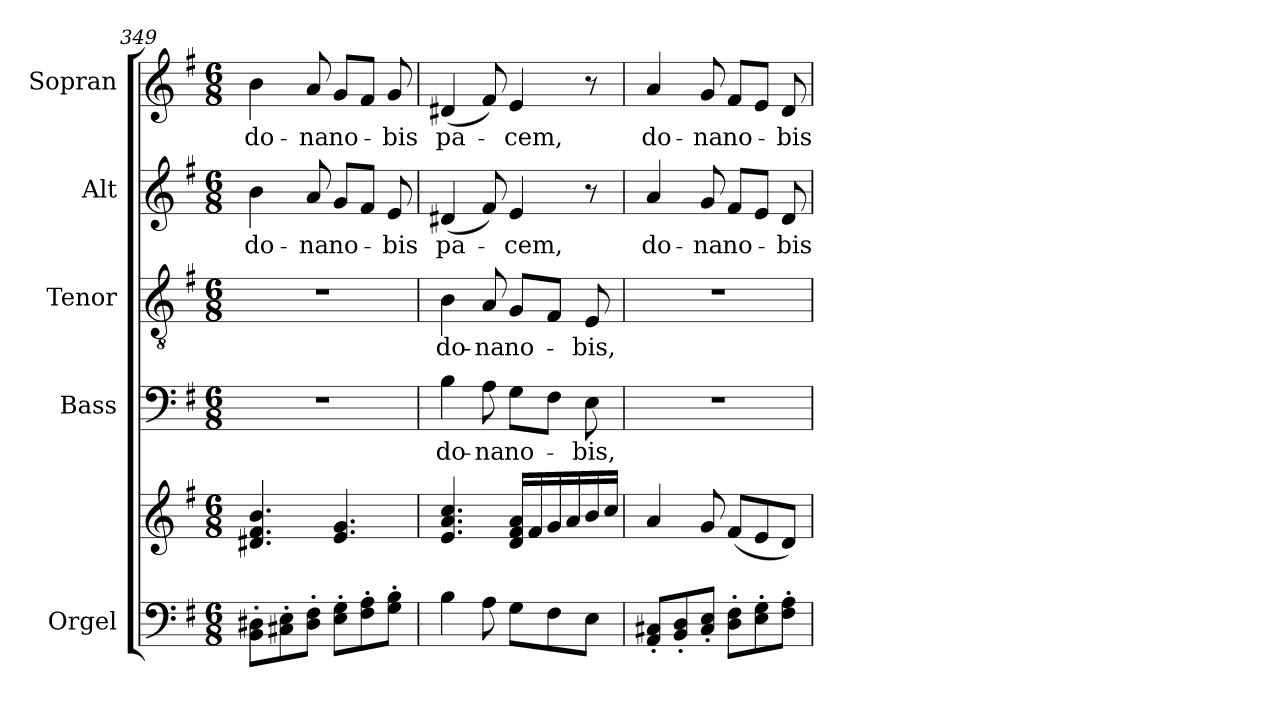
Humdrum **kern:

**kern	**kern	**kern	**text	**kern	**text	**kern	**text	**kern	**text
*part5	*part5	*part4	*part4	*part3	*part3	*part2	*part2	*part1	*part1
*staff6	*staff5	*staff4	*staff4	*staff3	*staff3	*staff2	*staff2	*staff1	*staff1
*I"Orgel	*	*I"Bass	*	*I"Tenor	*	*I"Alt	*	*I"Sopran	*
*I'Org.	*	*I'B.	*	*I'T.	*	*I'A.	*	*I'S.	*
*clefF4	*clefG2	*clefF4	*	*clefGv2	*	*clefG2	*	*clefG2	*
*k[f#]	*k[f#]	*k[f#]	*	*k[f#]	*	*k[f#]	*	*k[f#]	*
*G:	*G:	*G:	*	*G:	*	*G:	*	*G:	*
*M6/8	*M6/8	*M6/8	*	*M6/8	*	*M6/8	*	*M6/8	*
=349	=349	=349	=349	=349	=349	=349	=349	=349	=349
!	!	!	!	!	!	!	!LO:LY:b	!	!LO:LY:b
8BB\'> 8D#X\'>L	4.d#X/ 4.f#/ 4.b/	2.r	.	2.r	.	4b\	do-	4b\	do-
8C#X\'> 8E\'>	.	.	.	.	.	.	.	.	.
!	!	!	!	!	!	!	!LO:LY:b	!	!LO:LY:b
8D#\'> 8F#\'>J	.	.	.	.	.	8a/	-na	8a/	-na
!	!	!	!	!	!	!	!LO:LY:b	!	!LO:LY:b
8E\'> 8G\'>L	4.e/ 4.g/	.	.	.	.	8g/L	no-	8g/L	no-
8F#\'> 8A\'>	.	.	.	.	.	8f#/J	.	8f#/J	.
!	!	!	!	!	!	!	!LO:LY:b	!	!LO:LY:b
8G\'> 8B\'>J	.	.	.	.	.	8e/	-bis	8g/	-bis
=350	=350	=350	=350	=350	=350	=350	=350	=350	=350
!	!	!	!LO:LY:b	!	!LO:LY:b	!	!LO:LY:b	!	!LO:LY:b
4B\	4.e/ 4.a/ 4.cc/	4B\	do-	4B\	do-	(<4d#X/	pa-	(<4d#X/	pa-
!	!	!	!LO:LY:b	!	!LO:LY:b	!	!	!	!
8A\	.	8A\	-na	8A/	-na	8f#/)	.	8f#/)	.
!	!	!	!LO:LY:b	!	!LO:LY:b	!	!LO:LY:b	!	!LO:LY:b
8G\L	16d/ 16f#/ 16a/LL	8G\L	no-	8G/L	no-	4e/	-cem,	4e/	-cem,
.	16f#/	.	.	.	.	.	.	.	.
8F#\	16g/	8F#\J	.	8F#/J	.	.	.	.	.
.	16a/	.	.	.	.	.	.	.	.
!	!	!	!LO:LY:b	!	!LO:LY:b	!	!	!	!
8E\J	16b/	8E\	-bis,	8E/	-bis,	8r	.	8r	.
.	16cc/JJ	.	.	.	.	.	.	.	.
=351	=351	=351	=351	=351	=351	=351	=351	=351	=351
!	!	!	!	!	!	!	!LO:LY:b	!	!LO:LY:b
8AA/'< 8C#X/'<L	4a/	2.r	.	2.r	.	4a/	do-	4a/	do-
8BB/'< 8D/'<	.	.	.	.	.	.	.	.	.
!	!	!	!	!	!	!	!LO:LY:b	!	!LO:LY:b
8C#/'< 8E/'<J	8g/	.	.	.	.	8g/	-na	8g/	-na
!	!	!	!	!	!	!	!LO:LY:b	!	!LO:LY:b
8D\'> 8F#\'>L	(<8f#/L	.	.	.	.	8f#/L	no-	8f#/L	no-
8E\'> 8G\'>	8e/	.	.	.	.	8e/J	.	8e/J	.
!	!	!	!	!	!	!	!LO:LY:b	!	!LO:LY:b
8F#\'> 8A\'>J	8d/J)	.	.	.	.	8d/	-bis	8d/	-bis
=	=	=	=	=	=	=	=	=	=
*-	*-	*-	*-	*-	*-	*-	*-	*-	*-
